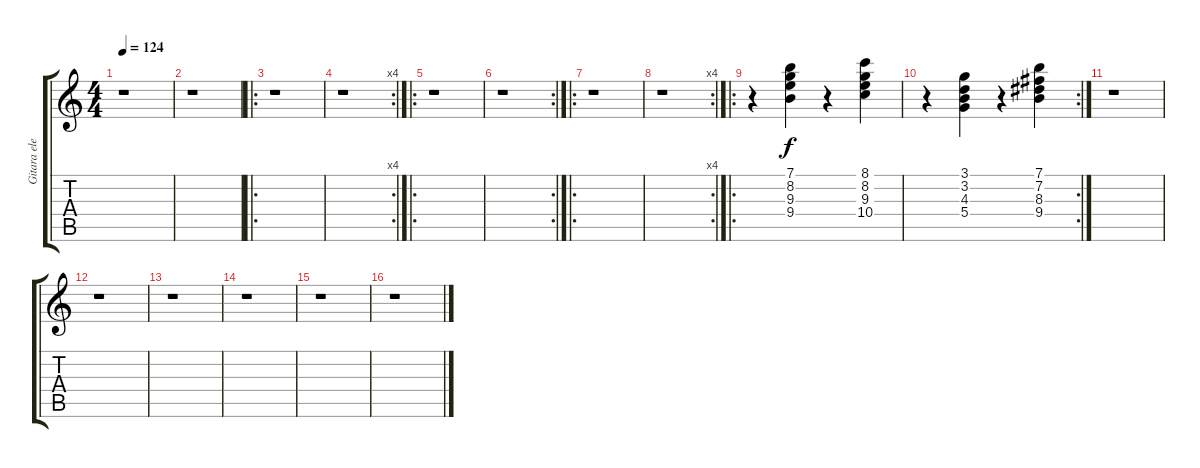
\track ("Gitara elektryczna" "Gitara ele") {instrument electricguitarclean}
\staff {score tabs}
\tuning (E4 B3 G3 D3 A2 E2) {hide}
\ts (4 4)
\tempo 124
\clef g2
\ks c
r.1{dy f instrument electricguitarclean} |
r.1 |
\ro
r.1 |
\rc 4
r.1 |
\ro
r.1 |
\rc 2
r.1 |
\ro
r.1 |
\rc 4
r.1 |
\ro
r.4 (7.1 8.2 9.3 9.4).4 r.4 (8.1 8.2 9.3 10.4).4 |
\rc 2
r.4 (3.1 3.2 4.3 5.4).4 r.4 (7.1 7.2 8.3 9.4).4 |
r.1 |
r.1 |
r.1 |
r.1 |
r.1 |
r.1
